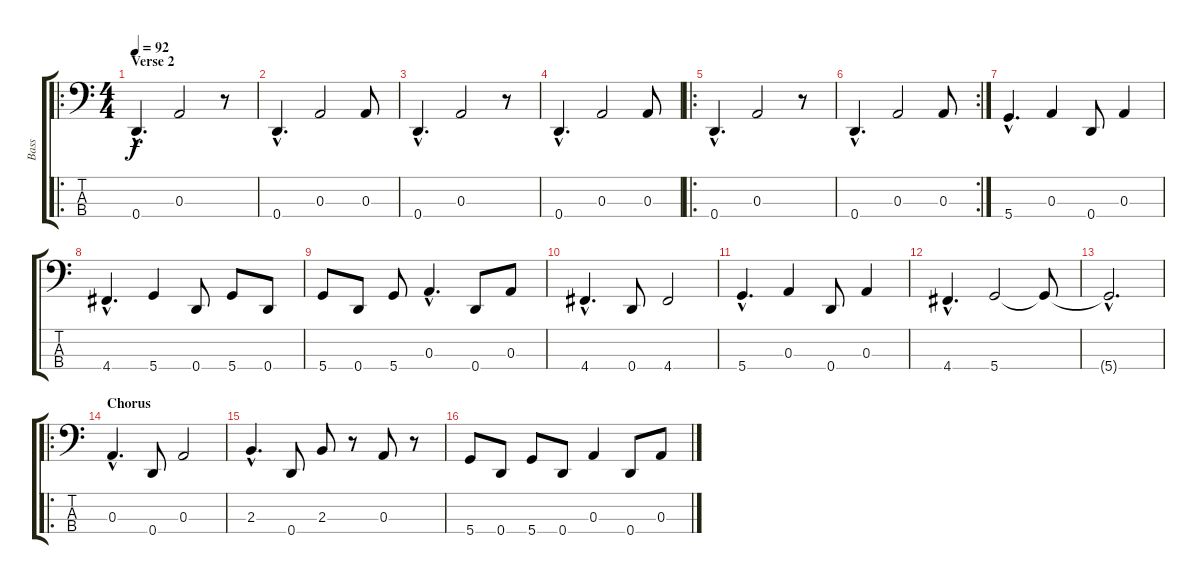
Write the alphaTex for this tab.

\track ("Bass" "Bass") {instrument electricbassfinger}
\staff {score tabs}
\tuning (G2 D2 A1 D1) {hide}
\ro
\ts (4 4)
\section ("" "Verse 2")
\tempo 92
\clef f4
\ks c
0.4{hac}.4{d dy f} 0.3.2 r.8 |
0.4{hac}.4{d} 0.3.2 0.3.8 |
0.4{hac}.4{d} 0.3.2 r.8 |
0.4{hac}.4{d} 0.3.2 0.3.8 |
\ro
0.4{hac}.4{d} 0.3.2 r.8 |
\rc 2
0.4{hac}.4{d} 0.3.2 0.3.8 |
5.4{hac}.4{d} 0.3.4 0.4.8 0.3.4 |
4.4{hac}.4{d} 5.4.4 0.4.8 5.4.8 0.4.8 |
5.4.8 0.4.8 5.4.8 0.3{hac}.4{d} 0.4.8 0.3.8 |
4.4{hac}.4{d} 0.4.8 4.4.2 |
5.4{hac}.4{d} 0.3.4 0.4.8 0.3.4 |
4.4{hac}.4{d} 5.4.2 5.4{t}.8 |
5.4{hac t}.2{d} |
\ro
\section ("" "Chorus")
0.3{hac}.4{d} 0.4.8 0.3.2 |
2.3{hac}.4{d} 0.4.8 2.3.8 r.8 0.3.8 r.8 |
5.4.8 0.4.8 5.4.8 0.4.8 0.3.4 0.4.8 0.3.8
